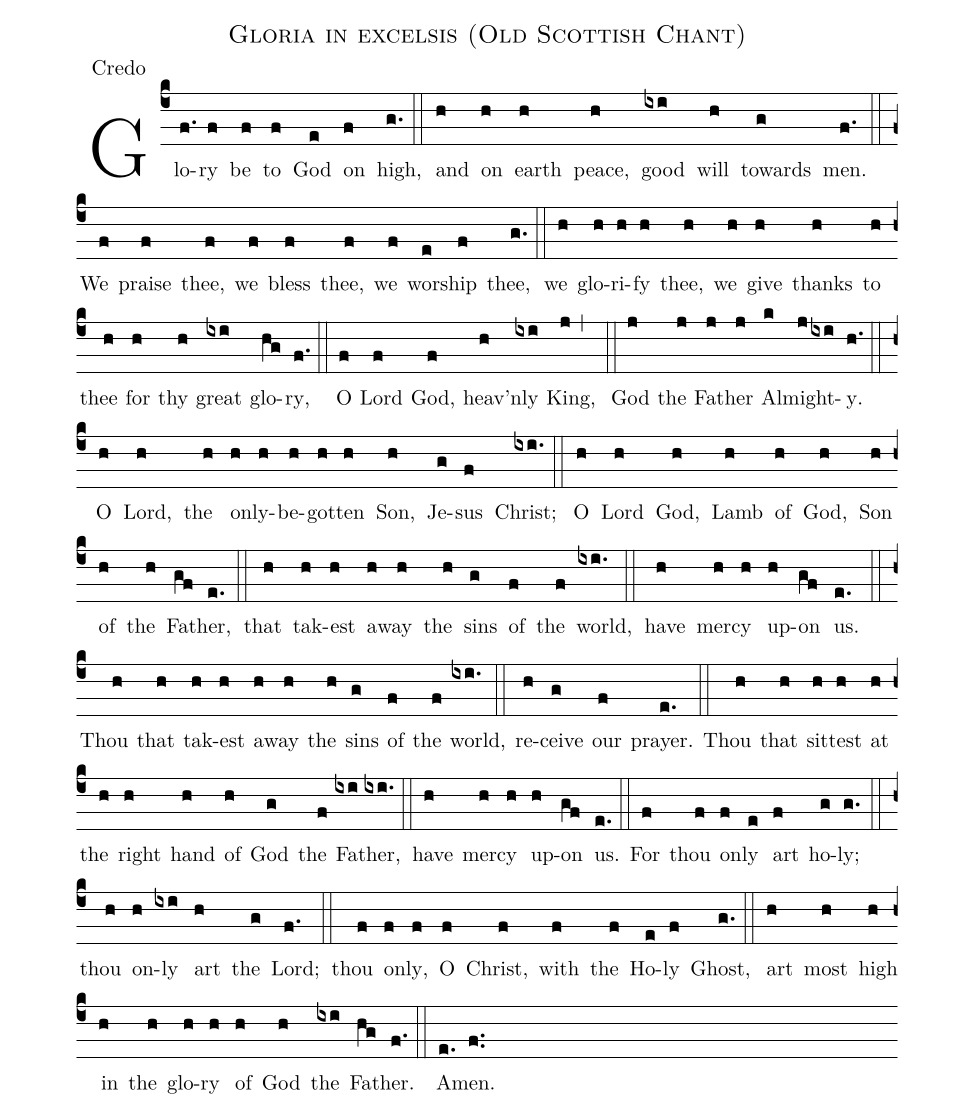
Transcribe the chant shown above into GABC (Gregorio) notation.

name: Gloria in excelsis (Old Scottish Chant);
office-part: Credo;
%%
(c4)Glo(f.)ry(f) be(f) to(f) God(e) on(f) high,(g.) (::) and(h) on(h) earth(h) peace,(h) good(ixi) will(h) towards(g) men.(f.) (::) We(f) praise(f) thee,(f) we(f) bless(f) thee,(f) we(f) wor(e)ship(f) thee,(g.) (::) we(h) glo(h)ri(h)fy(h) thee,(h) we(h) give(h) thanks(h) to(h) thee(h) for(h) thy(h) great(ixi) glo(hg)ry,(f.) (::) O(f) Lord(f) God,(f) heav'n(h)ly(ixi) King,(j,) (::) God(j) the(j) Fa(j)ther(j) Al(k)might(jixi)y.(h.) (::)
    O(h) Lord,(h) the(h) on(h)ly-(h)be(h)got(h)ten(h) Son,(h) Je(g)sus(f) Christ;(ixi.) (::) O(h) Lord(h) God,(h) Lamb(h) of(h) God,(h) Son(h) of(h) the(h) Fa(gf)ther,(e.) (::) that(h) tak(h)est(h) a(h)way(h) the(h) sins(g) of(f) the(f) world,(ixi.) (::) have(h) mer(h)cy(h) up(h)on(gf) us.(e.) (::) Thou(h) that(h) tak(h)est(h) a(h)way(h) the(h) sins(g) of(f) the(f) world,(ixi.) (::) re(h)ceive(g) our(f) prayer.(e.) (::) Thou(h) that(h) sitt(h)est(h) at(h) the(h) right(h) hand(h) of(h) God(g) the(f) Fa(ixi)ther,(ixi.) (::) have(h) mer(h)cy(h) up(h)on(gf) us.(e.) (::)
    For(f) thou(f) on(f)ly(e) art(f) ho(g)ly;(g.) (::) thou(h) on(h)ly(ixi) art(h) the(g) Lord;(f.) (::) thou(f) on(f)ly,(f) O(f) Christ,(f) with(f) the(f) Ho(e)ly(f) Ghost,(g.) (::) art(h) most(h) high(h) in(h) the(h) glo(h)ry(h) of(h) God(h) the(ixi) Fa(hg)ther.(f.) (::) A(e.)men.(f..)
